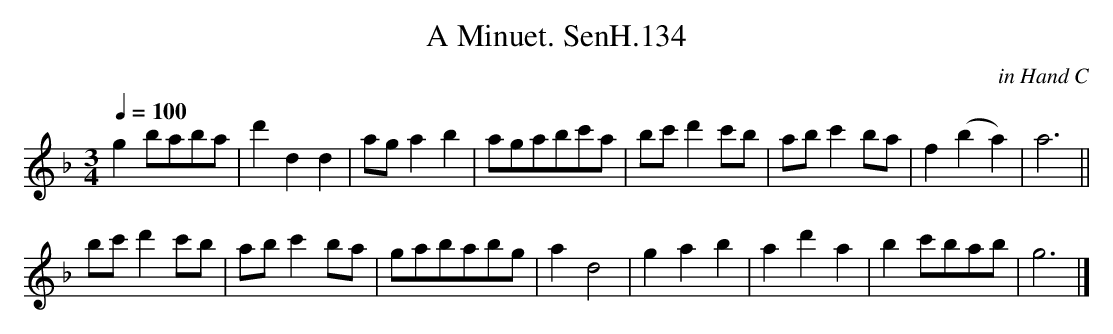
X:1
T:Minuet. SenH.134, A
C:in Hand C
Q:1/4=100
M:3/4
L:1/8
K:Gdor
g2baba | d'2d2d2 | aga2b2 | agabc'a | bc'd'2c'b | abc'2ba | f2(b2a2) | a6 ||
bc'd'2c'b | abc'2ba | gababg | a2d4 | g2a2b2 | a2d'2a2 | b2c'bab | g6|]
